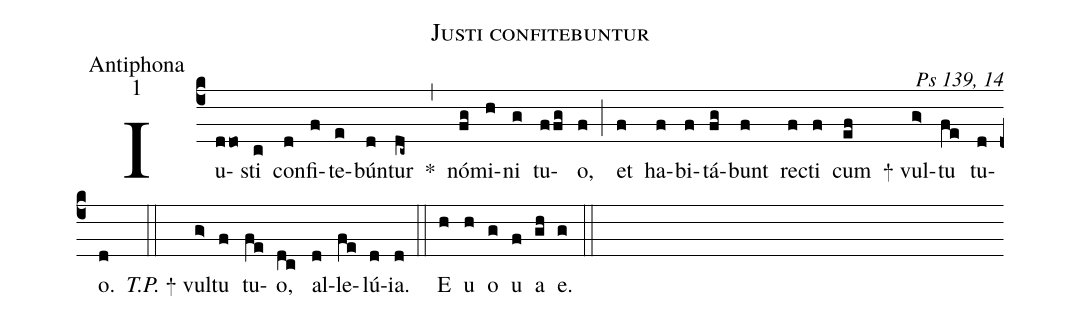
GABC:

name:Justi confitebuntur;
office-part:Antiphona;
mode:1;
commentary:Ps 139, 14;
%%
(c4) Iu(ddo)sti(c) con(d)fi(f)te(e)bún(d)tur(dc~) <sp>*</sp>(,) nó(fg)mi(h)ni(g) tu(ffg)o,(f) (;) et(f) ha(f)bi(f)tá(fg)bunt(f) re(f)cti(f) cum(ef) <sp>+</sp> vul(g>)tu(fe) tu(d)o.(d) (::)
<i>T.P.</i> <sp>+</sp> vul(g>)tu(f) tu(fe)o,(dc) al(d)le(fe)lú(d)ia.(d) (::)
<eu>E(h) u(h) o(g) u(f) a(gh) e.(g) </eu>(::)
